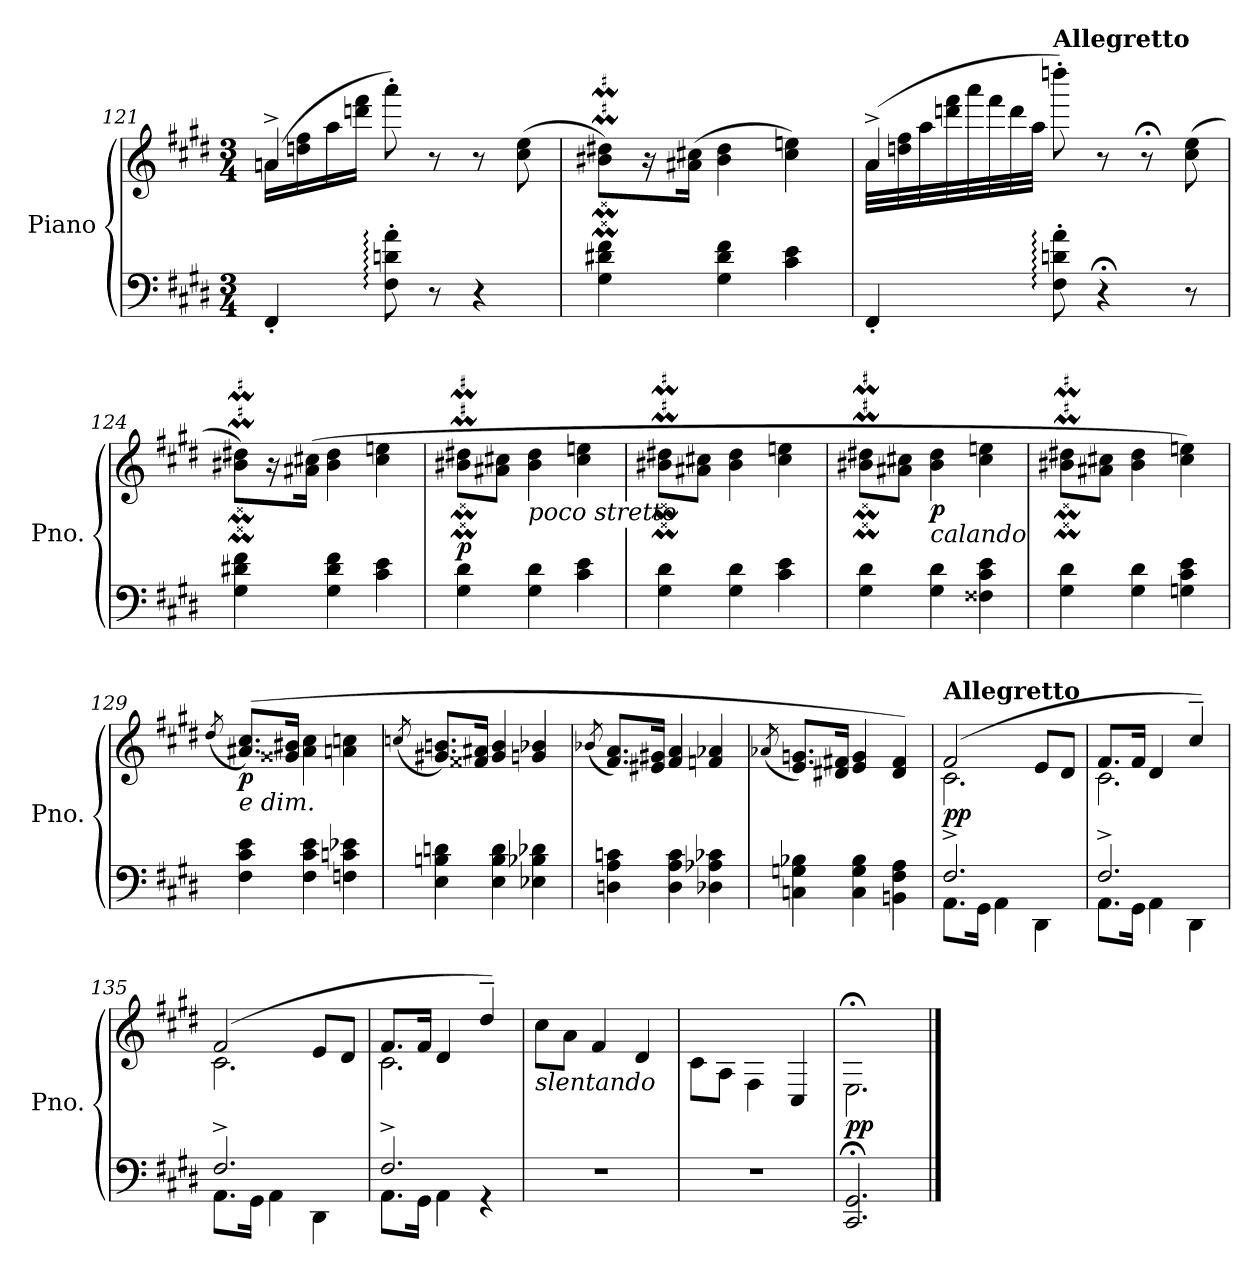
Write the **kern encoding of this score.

**kern	**kern	**dynam
*part1	*part1	*part1
*staff2	*staff1	*staff1/2
*I"Piano	*	*
*I'Pno.	*	*
*clefF4	*clefG2	*
*k[f#c#g#d#]	*k[f#c#g#d#]	*
*M3/4	*M3/4	*
=121	=121	=121
*	*^	*
4FF#'/	(>4an^/	16a\LL	.
.	.	16ddn!\ 16ff#!\	.
.	.	16aa!\	.
.	.	16dddn!\ 16fff#!\JJ	.
8F#\:' 8dn\:' 8a\:'	8reyy	8aaa'\)	.
8r	8r	4.ryy	.
4r	8r	.	.
.	(>8cc#\ 8ee\	.	.
*	*v	*v	*
=122	=122	=122
4G#\ 4d#X\ 4f#\	8b#X\M 8dd#X\ML)	.
.	16r	.
.	(>16a#X\ 16cc#\Jk	.
4G#\ 4d#\ 4f#\	4b#\ 4dd#\	.
4c#\ 4e\	4cc#\ 4ee\)	.
!!LO:LB:g=z
=123	=123	=123
*	*MM86	*
*	*^	*
4FF#'/	(>4a^/	32a\LLL	.
.	.	32ddn!\ 32ff#!\	.
.	.	32aa!\	.
.	.	32dddn!\ 32fff#!\	.
.	.	32aaa!\	.
.	.	32fff#!\	.
.	.	32ddd!\	.
.	.	32aa!\JJJ	.
!	!LO:TX:a:B:t=Allegretto	!	!
8F#\:' 8dn\:' 8a\:'	8reyy	8ddddn'\)	.
4r;<	8r	4.ryy	.
.	8r;<	.	.
8r	(>8cc#\ 8ee\	.	.
*	*v	*v	*
=124	=124	=124
4G#\ 4d#X\ 4f#\	8b#X\M 8dd#X\ML)	.
.	16r	.
.	(>16a#X\ 16cc#\Jk	.
4G#\ 4d#\ 4f#\	4b#\ 4dd#\	.
4c#\ 4e\	4cc#\ 4ee\	.
=125	=125	=125
!	!	!LO:DY:b
4G#\ 4d#\	8b#X\M 8dd#X\ML	p
.	8a#X\ 8cc#\J	.
!	!LO:TX:b:i:t=poco stretto	!
4G#\ 4d#\	4b#\ 4dd#\	.
4c#\ 4e\	4cc#\ 4ee\	.
=126	=126	=126
*	*MM120	*
4G#\ 4d#\	8b#X\M 8dd#X\ML	.
.	8a#X\ 8cc#\J	.
4G#\ 4d#\	4b#\ 4dd#\	.
4c#\ 4e\	4cc#\ 4ee\	.
=127	=127	=127
4G#\ 4d#\	8b#X\M 8dd#X\ML	.
.	8a#X\ 8cc#\J	.
!	!LO:TX:b:i:t=calando	!
!	!	!LO:DY:b
4G#\ 4d#\	4b#\ 4dd#\	p
4F##X\ 4c#\ 4e\	4cc#\ 4ee\	.
!!LO:LB:g=z
=128	=128	=128
*	*MM125	*
4G#\ 4d#\	8b#X\M 8dd#X\ML	.
.	8a#X\ 8cc#\J	.
4G#\ 4d#\	4b#\ 4dd#\	.
4Gn\ 4c#\ 4e\	4cc#\ 4ee\)	.
=129	=129	=129
.	(>8qdd#/	.
!	!LO:TX:b:i:t=e dim.	!
!	!	!LO:DY:b
4F#\ 4c#\ 4e\	(>8.a#X/ 8.cc#/L)	p
.	16g##X/ 16b#X/Jk	.
4F#\ 4c#\ 4e\	4a#\ 4cc#\	.
4Fn\ 4cn\ 4e-X\	4an\ 4ccn\	.
=130	=130	=130
*	*MM130	*
.	(>8qccn/	.
4E\ 4Bn\ 4dn\	8.g#X/ 8.bn/L)	.
.	16f##X/ 16a#X/Jk	.
4E\ 4B\ 4d\	4g#/ 4b/	.
4E-X\ 4B-X\ 4d-X\	4gn/ 4b-X/	.
=131	=131	=131
.	(>8qb-X/	.
4Dn\ 4A\ 4cn\	8.f#/ 8.a/L)	.
.	16e#X/ 16g#X/Jk	.
4D\ 4A\ 4c\	4f#/ 4a/	.
4D-X\ 4A-X\ 4c-X\	4fn/ 4a-X/	.
=132	=132	=132
*	*MM125	*
.	(>8qa-X/	.
4Cn\ 4Gn\ 4B-X\	8.e/ 8.gn/L)	.
.	16d#X/ 16f#X/Jk	.
4C\ 4G\ 4B-\	4e/ 4g/	.
4BBn\ 4F#\ 4A\	4d#/ 4f#/)	.
!!LO:LB:g=z
=133	=133	=133
*^	*^	*
!	!	!LO:TX:a:B:t=Allegretto	!	!
!	!	!	!	!LO:DY:b
2.F#^/	8.AA\L	(>2f#/	2.c#\	pp
.	16GG#\Jk	.	.	.
.	4AA\	.	.	.
.	4DD#\	8e/L	.	.
.	.	8d#/J	.	.
=134	=134	=134	=134	=134
2.F#^/	8.AA\L	8.f#/L	2.c#\	.
.	16GG#\Jk	16f#/Jk	.	.
.	4AA\	4d#/	.	.
.	4DD#\	4cc#~/)	.	.
=135	=135	=135	=135	=135
2.F#^/	8.AA\L	(>2f#/	2.c#\	.
.	16GG#\Jk	.	.	.
.	4AA\	.	.	.
.	4DD#\	8e/L	.	.
.	.	8d#/J	.	.
=136	=136	=136	=136	=136
2.F#^/	8.AA\L	8.f#/L	2.c#\	.
.	16GG#\Jk	16f#/Jk	.	.
.	4AA\	4d#/	.	.
.	4r	4dd#~/)	.	.
*v	*v	*	*	*
*	*v	*v	*
=137	=137	=137
*	*MM106	*
*^	*	*
!	!	!LO:TX:b:i:t=slentando	!
*v	*v	*	*
2.r	8cc#\L	.
.	8a\J	.
.	4f#/	.
*	*MM96	*
.	4d#/	.
=138	=138	=138
2.r	8c#\L	.
.	8A\J	.
*	*MM86	*
.	4F#\	.
.	4C#/	.
=139	=139	=139
!	!	!LO:DY:b
2.CC#/; 2.GG#/;	2.E;<\	pp
==	==	==
*-	*-	*-
